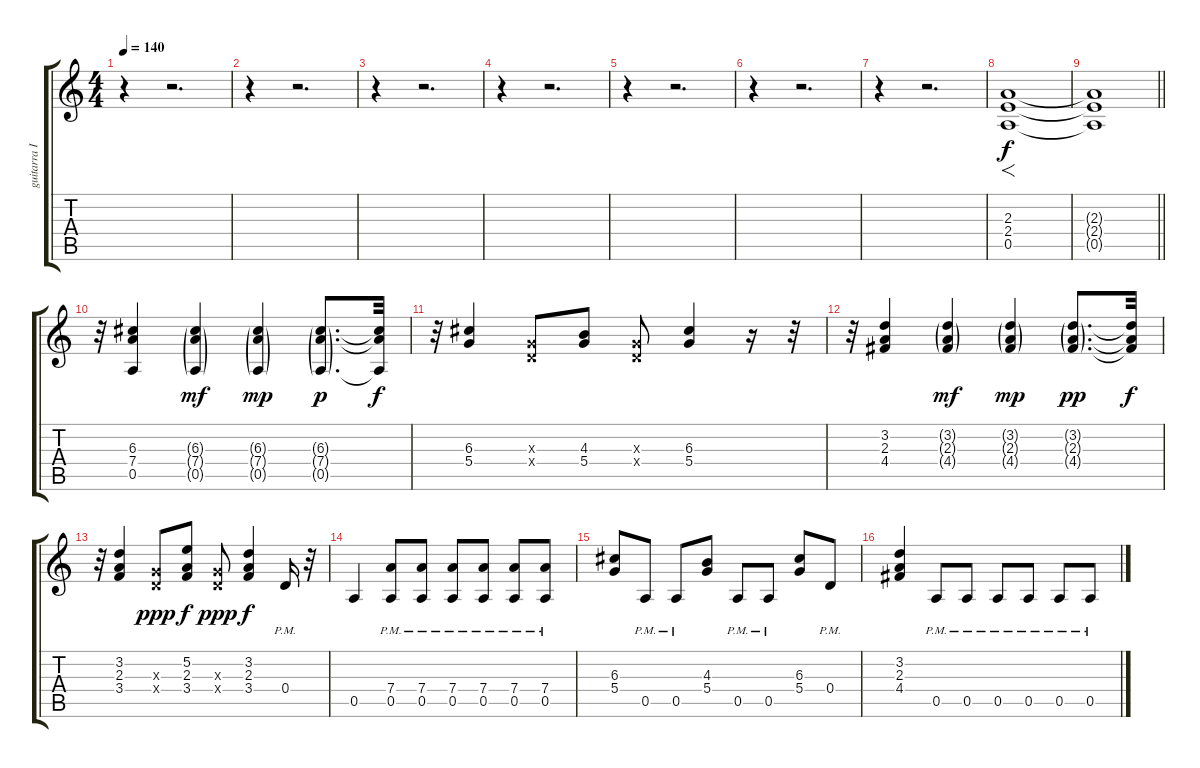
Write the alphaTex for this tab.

\track ("guitarra III [rítmica derecha ]" "guitarra I") {instrument distortionguitar}
\staff {score tabs}
\tuning (E4 B3 G3 D3 A2 E2) {hide}
\ts (4 4)
\tempo 140
\clef g2
\ks c
r.4{dy f} r.2{d} |
r.4 r.2{d} |
r.4 r.2{d} |
r.4 r.2{d} |
r.4 r.2{d} |
r.4 r.2{d} |
r.4 r.2{d} |
(2.3 2.4 0.5).1{f} |
\barLineRight lightlight
(2.3{t} 2.4{t} 0.5{t}).1 |
r.32 (6.3 7.4 0.5).4 (6.3{g} 7.4{g} 0.5{g}).4{dy mf} (6.3{g} 7.4{g} 0.5{g}).4{dy mp} (6.3{g} 7.4{g} 0.5{g}).8{d dy p} (6.3{t} 7.4{t} 0.5{t}).32{dy f} |
r.32 (6.3 5.4).4 (0.3{x} 0.4{x}).8 (4.3 5.4).8 (0.3{x} 0.4{x}).8 (6.3 5.4).4 r.16 r.32 |
r.32 (3.2 2.3 4.4).4 (3.2{g} 2.3{g} 4.4{g}).4{dy mf} (3.2{g} 2.3{g} 4.4{g}).4{dy mp} (3.2{g} 2.3{g} 4.4{g}).8{d dy pp} (3.2{t} 2.3{t} 4.4{t}).32{dy f} |
r.32 (3.2 2.3 3.4).4 (0.3{x} 0.4{x}).8{dy ppp} (5.2 2.3 3.4).8{dy f} (0.3{x} 0.4{x}).8{dy ppp} (3.2 2.3 3.4).4{dy f} 0.4{pm}.16 r.32 |
0.5.4 (7.4{pm} 0.5{pm}).8 (7.4{pm} 0.5{pm}).8 (7.4{pm} 0.5{pm}).8 (7.4{pm} 0.5{pm}).8 (7.4{pm} 0.5{pm}).8 (7.4{pm} 0.5{pm}).8 |
(6.3 5.4).8 0.5{pm}.8 0.5{pm}.8 (4.3 5.4).8 0.5{pm}.8 0.5{pm}.8 (6.3 5.4).8 0.4{pm}.8 |
(3.2 2.3 4.4).4 0.5{pm}.8 0.5{pm}.8 0.5{pm}.8 0.5{pm}.8 0.5{pm}.8 0.5{pm}.8
